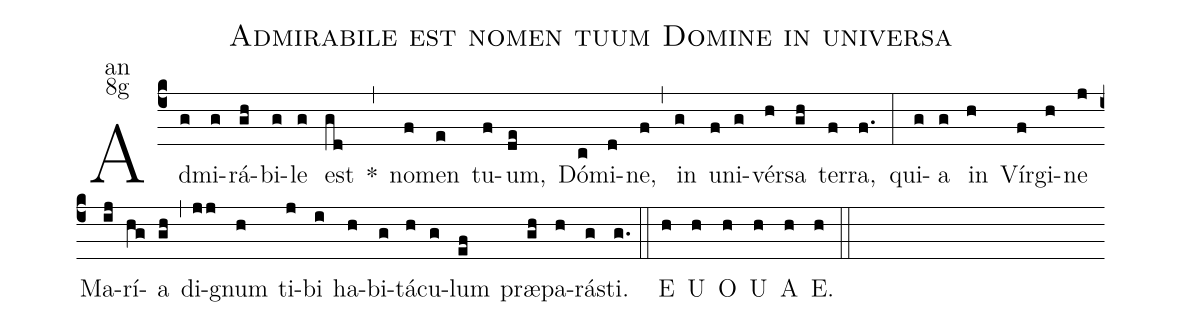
name:Admirabile est nomen tuum Domine in universa;
office-part:an;
mode:8g;
%%
(c4)
Ad(g)mi(g)rá(gh)bi(g)le(g) est(gd)
<sp>*</sp>(,)
no(f)men(e) tu(f)um,(de) Dó(c)mi(d)ne,(f)
(,)
in(g) u(f)ni(g)vér(h)sa(gh) ter(f)ra,(f.)
(:)
qui(g)a(g) in(h) Vír(f)gi(h)ne(j) Ma(ij)rí(hg)a(gh)
(,)
di(jj)gnum(h) ti(j)bi(i) ha(h)bi(g)tá(h)cu(g)lum(ef)
præ(gh)pa(h)rá(g)sti.(g.)
(::) <eu>E(h) U(h) O(h) U(h) A(h) E.(h) </eu>(::)
